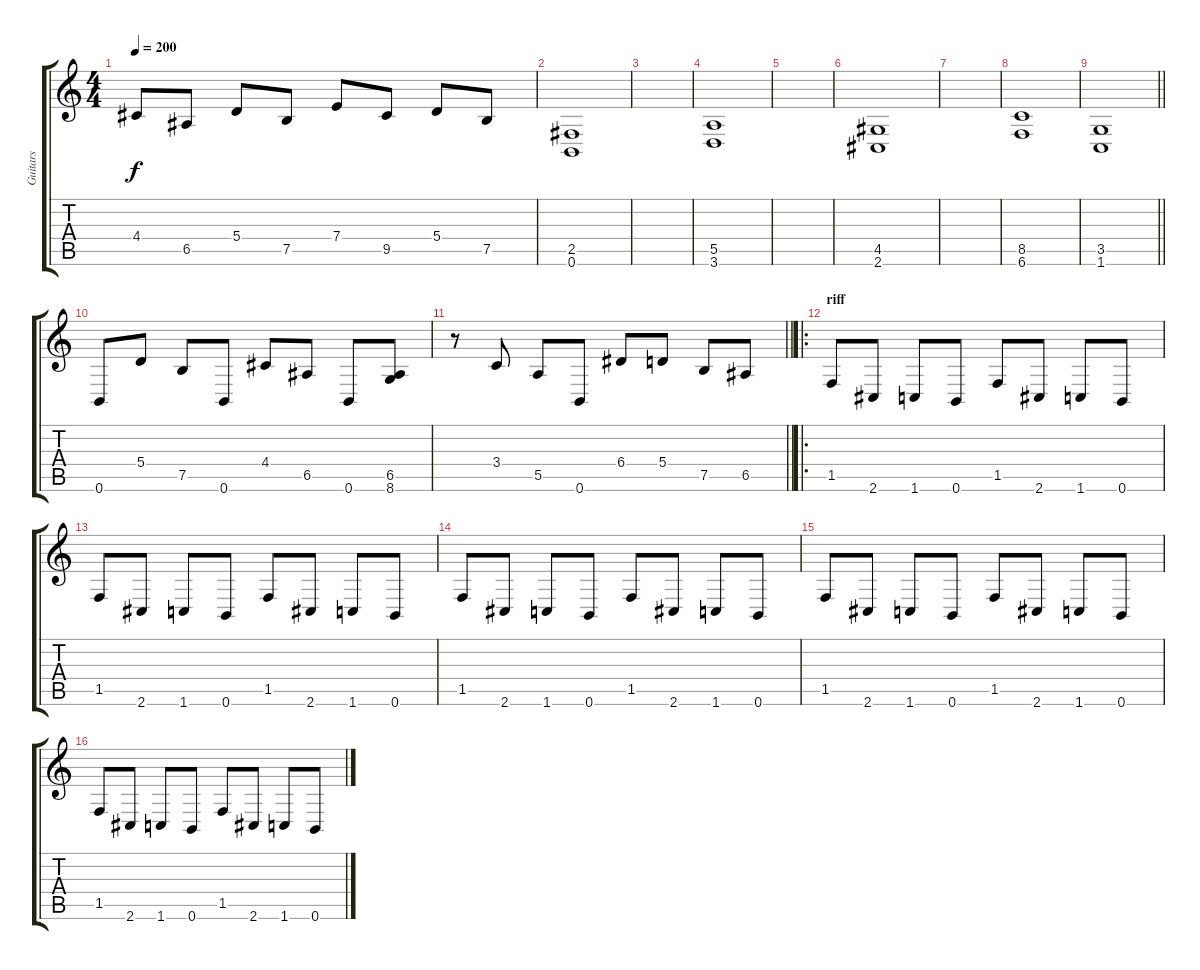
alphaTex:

\track ("Guitars " "Guitars ") {instrument overdrivenguitar}
\staff {score tabs}
\tuning (B3 Gb3 D3 A2 E2 B1) {hide}
\ts (4 4)
\tempo 200
\clef g2
\ks c
4.4.8{dy f} 6.5.8 5.4.8 7.5.8 7.4.8 9.5.8 5.4.8 7.5.8 |
(2.5 0.6).1 |
|
(5.5 3.6).1 |
|
(4.5 2.6).1 |
|
(8.5 6.6).1 |
\barLineRight lightlight
(3.5 1.6).1 |
\section ("" "")
0.6.8 5.4.8 7.5.8 0.6.8 4.4.8 6.5.8 0.6.8 (6.5 8.6).8 |
\barLineRight lightlight
r.8 3.4.8 5.5.8 0.6.8 6.4.8 5.4.8 7.5.8 6.5.8 |
\ro
\section ("" "riff")
1.5.8 2.6.8 1.6.8 0.6.8 1.5.8 2.6.8 1.6.8 0.6.8 |
1.5.8 2.6.8 1.6.8 0.6.8 1.5.8 2.6.8 1.6.8 0.6.8 |
1.5.8 2.6.8 1.6.8 0.6.8 1.5.8 2.6.8 1.6.8 0.6.8 |
1.5.8 2.6.8 1.6.8 0.6.8 1.5.8 2.6.8 1.6.8 0.6.8 |
1.5.8 2.6.8 1.6.8 0.6.8 1.5.8 2.6.8 1.6.8 0.6.8
